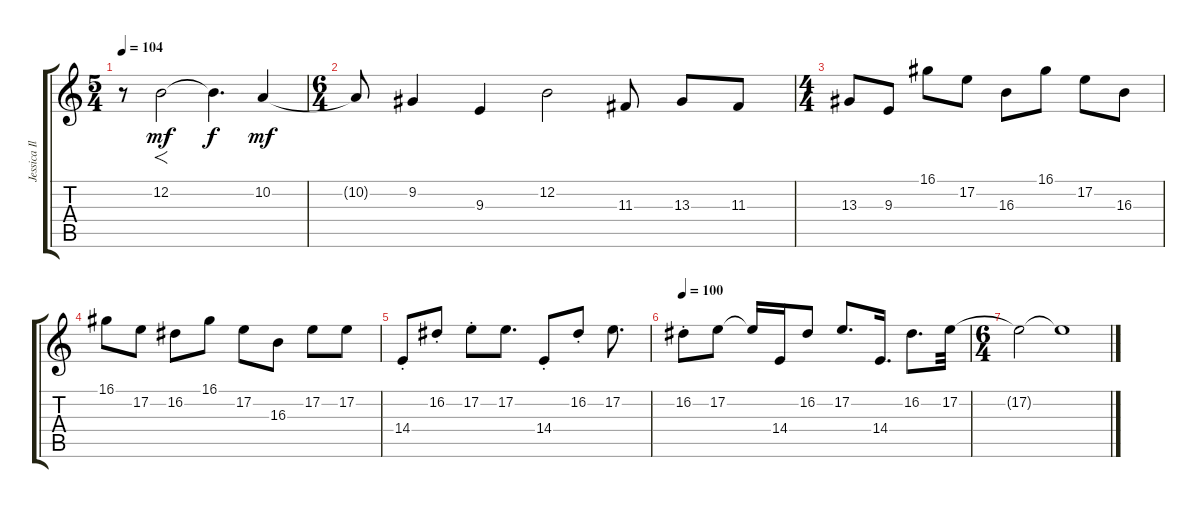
\track ("Jessica Ilbert" "Jessica Il") {instrument oboe}
\staff {score tabs}
\tuning (E4 B3 G3 D3 A2 E2) {hide}
\ts (5 4)
\tempo 104
\clef g2
\ks c
r.8{dy mf volume 6} 12.2.2{f} 12.2{t}.4{d dy f} 10.2.4{dy mf} |
\ts (6 4)
10.2{t}.8 9.2.4 9.3.4 12.2.2 11.3.8 13.3.8 11.3.8 |
\ts (4 4)
13.3.8 9.3.8 16.1.8 17.2.8 16.3.8 16.1.8 17.2.8 16.3.8 |
16.1.8 17.2.8 16.2.8 16.1.8 17.2.8 16.3.8 17.2.8 17.2.8 |
14.4{st}.8 16.2{st}.8 17.2{st}.8 17.2.8{d} 14.4{st}.8 16.2{st}.8 17.2.8{d} |
\tempo 100
16.2{st}.8 17.2.8 17.2{t}.16 14.4.16 16.2.8 17.2.8{d} 14.4.16{d} 16.2.8{d} 17.2.32 |
\ts (6 4)
17.2{t}.2 17.2{t}.1{volume 1}
